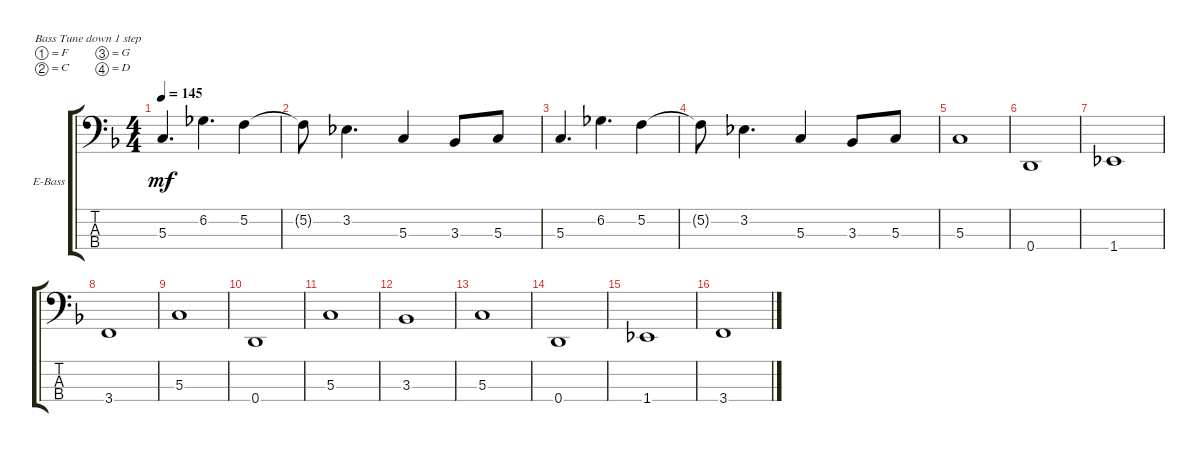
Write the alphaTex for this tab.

\defaultSystemsLayout 4
\bracketExtendMode groupsimilarinstruments
\firstSystemTrackNameOrientation horizontal
\otherSystemsTrackNameOrientation horizontal
\track ("Electric Bass" "E-Bass") {instrument electricbassfinger}
\staff {score tabs}
\tuning (F2 C2 G1 D1)
\ts (4 4)
\tempo 145
\clef f4
\ks dminor
5.3.4{d dy mf} 6.2.4{d} 5.2.4 |
5.2{t}.8 3.2.4{d} 5.3.4 3.3.8 5.3.8 |
5.3.4{d} 6.2.4{d} 5.2.4 |
5.2{t}.8 3.2.4{d} 5.3.4 3.3.8 5.3.8 |
5.3.1 |
0.4.1 |
1.4.1 |
3.4.1 |
5.3.1 |
0.4.1 |
5.3.1 |
3.3.1 |
5.3.1 |
0.4.1 |
1.4.1 |
3.4.1
